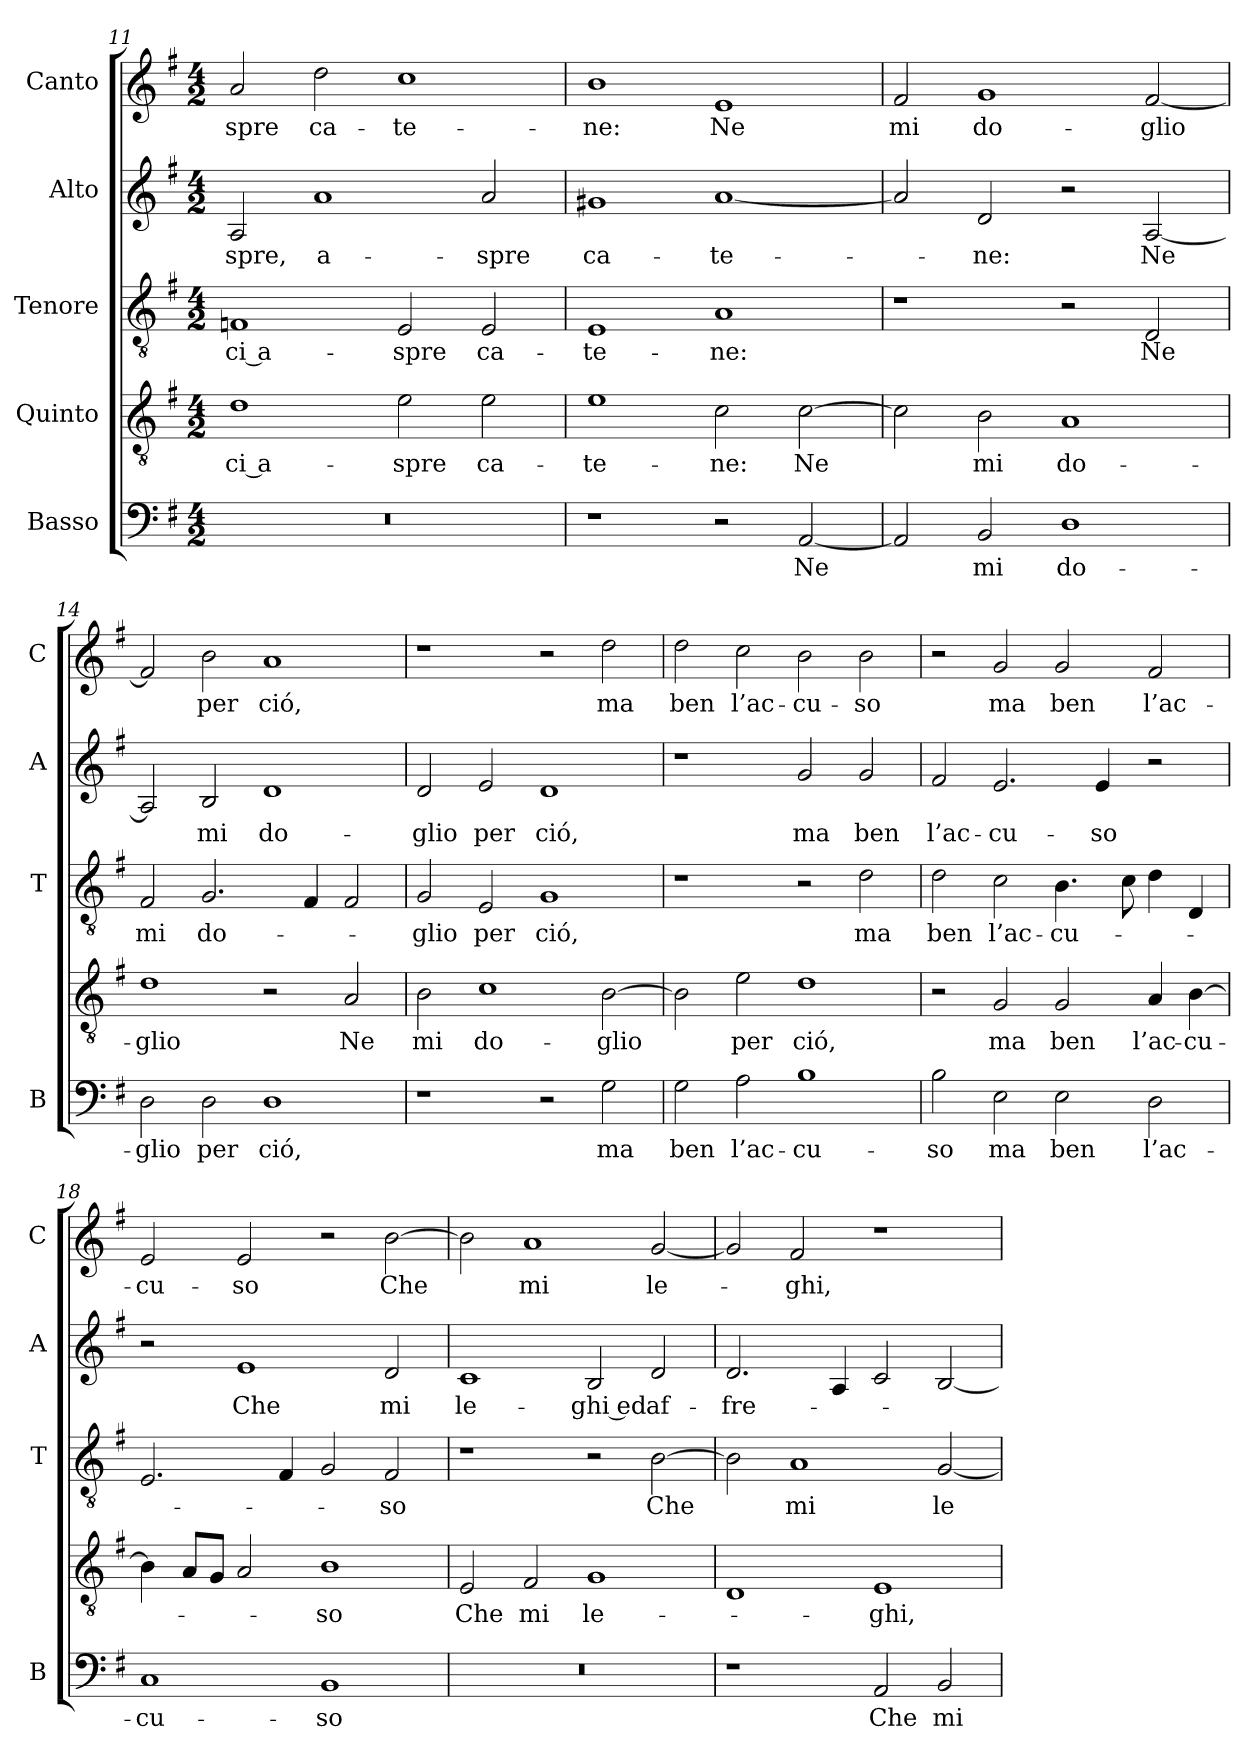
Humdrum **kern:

**kern	**text	**kern	**text	**kern	**text	**kern	**text	**kern	**text
*part5	*part5	*part4	*part4	*part3	*part3	*part2	*part2	*part1	*part1
*staff5	*staff5	*staff4	*staff4	*staff3	*staff3	*staff2	*staff2	*staff1	*staff1
*I"Basso	*	*I"Quinto	*	*I"Tenore	*	*I"Alto	*	*I"Canto	*
*I'B	*	*	*	*I'T	*	*I'A	*	*I'C	*
*clefF4	*	*clefGv2	*	*clefGv2	*	*clefG2	*	*clefG2	*
*k[f#]	*	*k[f#]	*	*k[f#]	*	*k[f#]	*	*k[f#]	*
*G:	*	*G:	*	*G:	*	*G:	*	*G:	*
*M4/2	*	*M4/2	*	*M4/2	*	*M4/2	*	*M4/2	*
=11	=11	=11	=11	=11	=11	=11	=11	=11	=11
!	!	!	!LO:LY:b	!	!LO:LY:b	!	!LO:LY:b	!	!LO:LY:b
0r	.	1d	-ci a-	1Fn	-ci a-	2A/	-spre,	2a/	-spre
!	!	!	!	!	!	!	!LO:LY:b	!	!LO:LY:b
.	.	.	.	.	.	1a	a-	2dd\	ca-
!	!	!	!LO:LY:b	!	!LO:LY:b	!	!	!	!LO:LY:b
.	.	2e\	-spre	2E/	-spre	.	.	1cc	-te-
!	!	!	!LO:LY:b	!	!LO:LY:b	!	!LO:LY:b	!	!
.	.	2e\	ca-	2E/	ca-	2a/	-spre	.	.
=12	=12	=12	=12	=12	=12	=12	=12	=12	=12
!	!	!	!LO:LY:b	!	!LO:LY:b	!	!LO:LY:b	!	!LO:LY:b
1r	.	1e	-te-	1E	-te-	1g#X	ca-	1b	-ne:
!	!	!	!LO:LY:b	!	!LO:LY:b	!	!LO:LY:b	!	!LO:LY:b
2r	.	2c\	-ne:	1A	-ne:	[1a	-te-	1e	Ne
!	!LO:LY:b	!	!LO:LY:b	!	!	!	!	!	!
[2AA/	Ne	[2c\	Ne	.	.	.	.	.	.
=13	=13	=13	=13	=13	=13	=13	=13	=13	=13
!	!	!	!	!	!	!	!	!	!LO:LY:b
2AA/]	.	2c\]	.	1r	.	2a/]	.	2f#/	mi
!	!LO:LY:b	!	!LO:LY:b	!	!	!	!LO:LY:b	!	!LO:LY:b
2BB/	mi	2B\	mi	.	.	2d/	-ne:	1g	do-
!	!LO:LY:b	!	!LO:LY:b	!	!	!	!	!	!
1D	do-	1A	do-	2r	.	2r	.	.	.
!	!	!	!	!	!LO:LY:b	!	!LO:LY:b	!	!LO:LY:b
.	.	.	.	2D/	Ne	[2A/	Ne	[2f#/	-glio
!!LO:LB:g=z
=14	=14	=14	=14	=14	=14	=14	=14	=14	=14
!	!LO:LY:b	!	!LO:LY:b	!	!LO:LY:b	!	!	!	!
2D\	-glio	1d	-glio	2F#/	mi	2A/]	.	2f#/]	.
!	!LO:LY:b	!	!	!	!LO:LY:b	!	!LO:LY:b	!	!LO:LY:b
2D\	per	.	.	2.G/	do-	2B/	mi	2b\	per
!	!LO:LY:b	!	!	!	!	!	!LO:LY:b	!	!LO:LY:b
1D	ció,	2r	.	.	.	1d	do-	1a	ció,
.	.	.	.	4F#/	.	.	.	.	.
!	!	!	!LO:LY:b	!	!	!	!	!	!
.	.	2A/	Ne	2F#/	.	.	.	.	.
=15	=15	=15	=15	=15	=15	=15	=15	=15	=15
!	!	!	!LO:LY:b	!	!LO:LY:b	!	!LO:LY:b	!	!
1r	.	2B\	mi	2G/	-glio	2d/	-glio	1r	.
!	!	!	!LO:LY:b	!	!LO:LY:b	!	!LO:LY:b	!	!
.	.	1c	do-	2E/	per	2e/	per	.	.
!	!	!	!	!	!LO:LY:b	!	!LO:LY:b	!	!
2r	.	.	.	1G	ció,	1d	ció,	2r	.
!	!LO:LY:b	!	!LO:LY:b	!	!	!	!	!	!LO:LY:b
2G\	ma	[2B\	-glio	.	.	.	.	2dd\	ma
=16	=16	=16	=16	=16	=16	=16	=16	=16	=16
!	!LO:LY:b	!	!	!	!	!	!	!	!LO:LY:b
2G\	ben	2B\]	.	1r	.	1r	.	2dd\	ben
!	!LO:LY:b	!	!LO:LY:b	!	!	!	!	!	!LO:LY:b
2A\	l’ac-	2e\	per	.	.	.	.	2cc\	l’ac-
!	!LO:LY:b	!	!LO:LY:b	!	!	!	!LO:LY:b	!	!LO:LY:b
1B	-cu-	1d	ció,	2r	.	2g/	ma	2b\	-cu-
!	!	!	!	!	!LO:LY:b	!	!LO:LY:b	!	!LO:LY:b
.	.	.	.	2d\	ma	2g/	ben	2b\	-so
=17	=17	=17	=17	=17	=17	=17	=17	=17	=17
!	!LO:LY:b	!	!	!	!LO:LY:b	!	!LO:LY:b	!	!
2B\	-so	2r	.	2d\	ben	2f#/	l’ac-	2r	.
!	!LO:LY:b	!	!LO:LY:b	!	!LO:LY:b	!	!LO:LY:b	!	!LO:LY:b
2E\	ma	2G/	ma	2c\	l’ac-	2.e/	-cu-	2g/	ma
!	!LO:LY:b	!	!LO:LY:b	!	!LO:LY:b	!	!	!	!LO:LY:b
2E\	ben	2G/	ben	4.B\	-cu-	.	.	2g/	ben
!	!	!	!	!	!	!	!LO:LY:b	!	!
.	.	.	.	.	.	4e/	-so	.	.
.	.	.	.	8c\	.	.	.	.	.
!	!LO:LY:b	!	!LO:LY:b	!	!	!	!	!	!LO:LY:b
2D\	l’ac-	4A/	l’ac-	4d\	.	2r	.	2f#/	l’ac-
!	!	!	!LO:LY:b	!	!	!	!	!	!
.	.	[4B\	-cu-	4D/	.	.	.	.	.
!!LO:LB:g=z
=18	=18	=18	=18	=18	=18	=18	=18	=18	=18
!	!LO:LY:b	!	!	!	!	!	!	!	!LO:LY:b
1C	-cu-	4B\]	.	2.E/	.	2r	.	2e/	-cu-
.	.	8A/L	.	.	.	.	.	.	.
.	.	8G/J	.	.	.	.	.	.	.
!	!	!	!	!	!	!	!LO:LY:b	!	!LO:LY:b
.	.	2A/	.	.	.	1e	Che	2e/	-so
.	.	.	.	4F#/	.	.	.	.	.
!	!LO:LY:b	!	!LO:LY:b	!	!	!	!	!	!
1BB	-so	1B	-so	2G/	.	.	.	2r	.
!	!	!	!	!	!LO:LY:b	!	!LO:LY:b	!	!LO:LY:b
.	.	.	.	2F#/	-so	2d/	mi	[2b\	Che
=19	=19	=19	=19	=19	=19	=19	=19	=19	=19
!	!	!	!LO:LY:b	!	!	!	!LO:LY:b	!	!
0r	.	2E/	Che	1r	.	1c	le-	2b\]	.
!	!	!	!LO:LY:b	!	!	!	!	!	!LO:LY:b
.	.	2F#/	mi	.	.	.	.	1a	mi
!	!	!	!LO:LY:b	!	!	!	!LO:LY:b	!	!
.	.	1G	le-	2r	.	2B/	-ghi ed	.	.
!	!	!	!	!	!LO:LY:b	!	!LO:LY:b	!	!LO:LY:b
.	.	.	.	[2B\	Che	2d/	af-	[2g/	le-
=20	=20	=20	=20	=20	=20	=20	=20	=20	=20
!	!	!	!	!	!	!	!LO:LY:b	!	!
1r	.	1D	.	2B\]	.	2.d/	-fre-	2g/]	.
!	!	!	!	!	!LO:LY:b	!	!	!	!LO:LY:b
.	.	.	.	1A	mi	.	.	2f#/	-ghi,
.	.	.	.	.	.	4A/	.	.	.
!	!LO:LY:b	!	!LO:LY:b	!	!	!	!	!	!
2AA/	Che	1E	-ghi,	.	.	2c/	.	1r	.
!	!LO:LY:b	!	!	!	!LO:LY:b	!	!	!	!
2BB/	mi	.	.	[2G/	le-	[2B/	.	.	.
=	=	=	=	=	=	=	=	=	=
*-	*-	*-	*-	*-	*-	*-	*-	*-	*-
